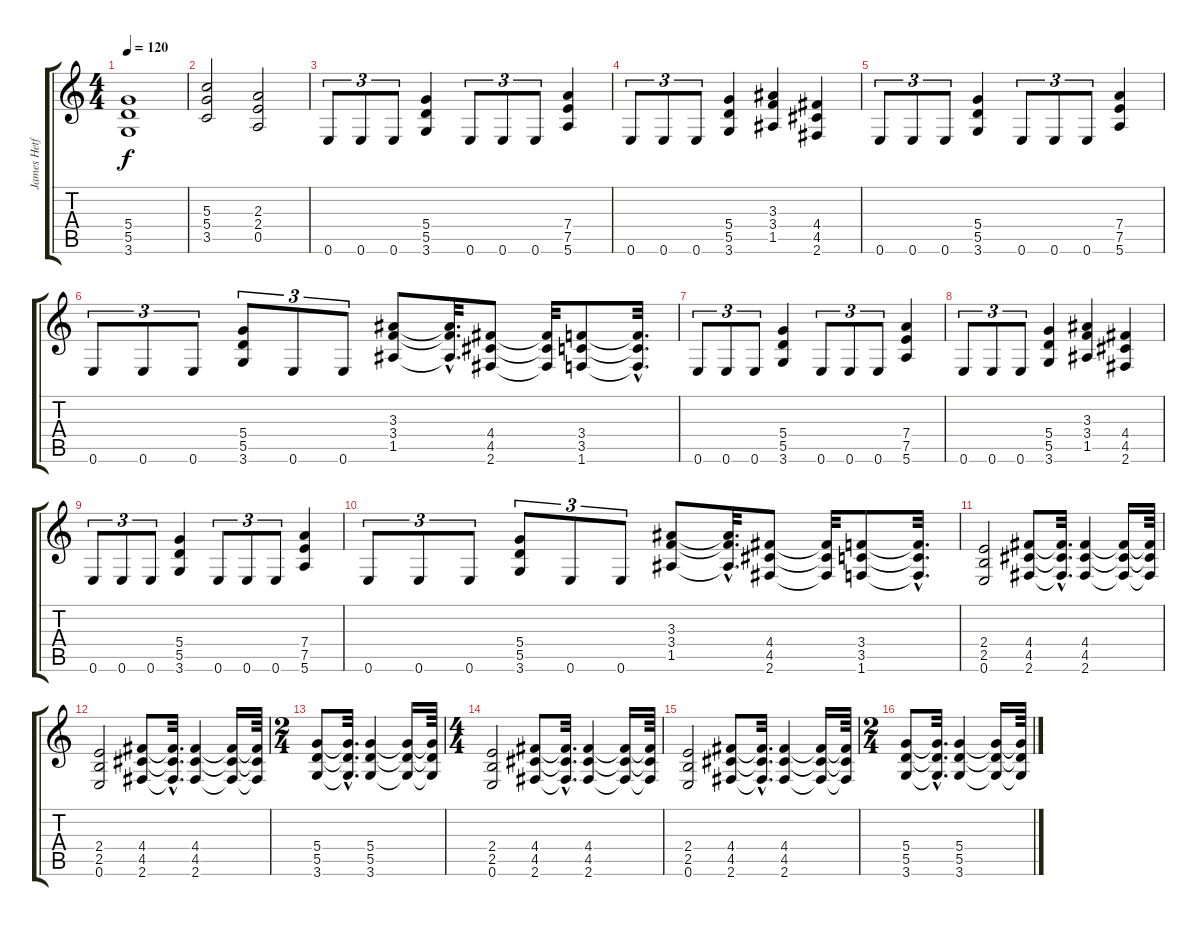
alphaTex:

\track ("James Hetfield" "James Hetf") {instrument distortionguitar}
\staff {score tabs}
\tuning (E4 B3 G3 D3 A2 E2) {hide}
\ts (4 4)
\tempo 120
\clef g2
\ks c
(5.4 5.5 3.6).1{dy f} |
(5.3 5.4 3.5).2 (2.3 2.4 0.5).2 |
0.6.8{tu (3 2)} 0.6.8{tu (3 2)} 0.6.8{tu (3 2)} (5.4 5.5 3.6).4 0.6.8{tu (3 2)} 0.6.8{tu (3 2)} 0.6.8{tu (3 2)} (7.4 7.5 5.6).4 |
0.6.8{tu (3 2)} 0.6.8{tu (3 2)} 0.6.8{tu (3 2)} (5.4 5.5 3.6).4 (3.3 3.4 1.5).4 (4.4 4.5 2.6).4 |
0.6.8{tu (3 2)} 0.6.8{tu (3 2)} 0.6.8{tu (3 2)} (5.4 5.5 3.6).4 0.6.8{tu (3 2)} 0.6.8{tu (3 2)} 0.6.8{tu (3 2)} (7.4 7.5 5.6).4 |
0.6.8{tu (3 2)} 0.6.8{tu (3 2)} 0.6.8{tu (3 2)} (5.4 5.5 3.6).8{tu (3 2)} 0.6.8{tu (3 2)} 0.6.8{tu (3 2)} (3.3 3.4 1.5).8 (3.3{hac t} 3.4{hac t} 1.5{hac t}).32{d} (4.4 4.5 2.6).8 (4.4{t} 4.5{t} 2.6{t}).32 (3.4 3.5 1.6).8 (3.4{hac t} 3.5{hac t} 1.6{hac t}).32{d} |
0.6.8{tu (3 2)} 0.6.8{tu (3 2)} 0.6.8{tu (3 2)} (5.4 5.5 3.6).4 0.6.8{tu (3 2)} 0.6.8{tu (3 2)} 0.6.8{tu (3 2)} (7.4 7.5 5.6).4 |
0.6.8{tu (3 2)} 0.6.8{tu (3 2)} 0.6.8{tu (3 2)} (5.4 5.5 3.6).4 (3.3 3.4 1.5).4 (4.4 4.5 2.6).4 |
0.6.8{tu (3 2)} 0.6.8{tu (3 2)} 0.6.8{tu (3 2)} (5.4 5.5 3.6).4 0.6.8{tu (3 2)} 0.6.8{tu (3 2)} 0.6.8{tu (3 2)} (7.4 7.5 5.6).4 |
0.6.8{tu (3 2)} 0.6.8{tu (3 2)} 0.6.8{tu (3 2)} (5.4 5.5 3.6).8{tu (3 2)} 0.6.8{tu (3 2)} 0.6.8{tu (3 2)} (3.3 3.4 1.5).8 (3.3{hac t} 3.4{hac t} 1.5{hac t}).32{d} (4.4 4.5 2.6).8 (4.4{t} 4.5{t} 2.6{t}).32 (3.4 3.5 1.6).8 (3.4{hac t} 3.5{hac t} 1.6{hac t}).32{d} |
(2.4 2.5 0.6).2 (4.4 4.5 2.6).8 (4.4{hac t} 4.5{hac t} 2.6{hac t}).32{d} (4.4 4.5 2.6).4 (4.4{t} 4.5{t} 2.6{t}).16 (4.4{t} 4.5{t} 2.6{t}).64 |
(2.4 2.5 0.6).2 (4.4 4.5 2.6).8 (4.4{hac t} 4.5{hac t} 2.6{hac t}).32{d} (4.4 4.5 2.6).4 (4.4{t} 4.5{t} 2.6{t}).16 (4.4{t} 4.5{t} 2.6{t}).64 |
\ts (2 4)
(5.4 5.5 3.6).8 (5.4{hac t} 5.5{hac t} 3.6{hac t}).32{d} (5.4 5.5 3.6).4 (5.4{t} 5.5{t} 3.6{t}).16 (5.4{t} 5.5{t} 3.6{t}).64 |
\ts (4 4)
(2.4 2.5 0.6).2 (4.4 4.5 2.6).8 (4.4{hac t} 4.5{hac t} 2.6{hac t}).32{d} (4.4 4.5 2.6).4 (4.4{t} 4.5{t} 2.6{t}).16 (4.4{t} 4.5{t} 2.6{t}).64 |
(2.4 2.5 0.6).2 (4.4 4.5 2.6).8 (4.4{hac t} 4.5{hac t} 2.6{hac t}).32{d} (4.4 4.5 2.6).4 (4.4{t} 4.5{t} 2.6{t}).16 (4.4{t} 4.5{t} 2.6{t}).64 |
\ts (2 4)
(5.4 5.5 3.6).8 (5.4{hac t} 5.5{hac t} 3.6{hac t}).32{d} (5.4 5.5 3.6).4 (5.4{t} 5.5{t} 3.6{t}).16 (5.4{t} 5.5{t} 3.6{t}).64
